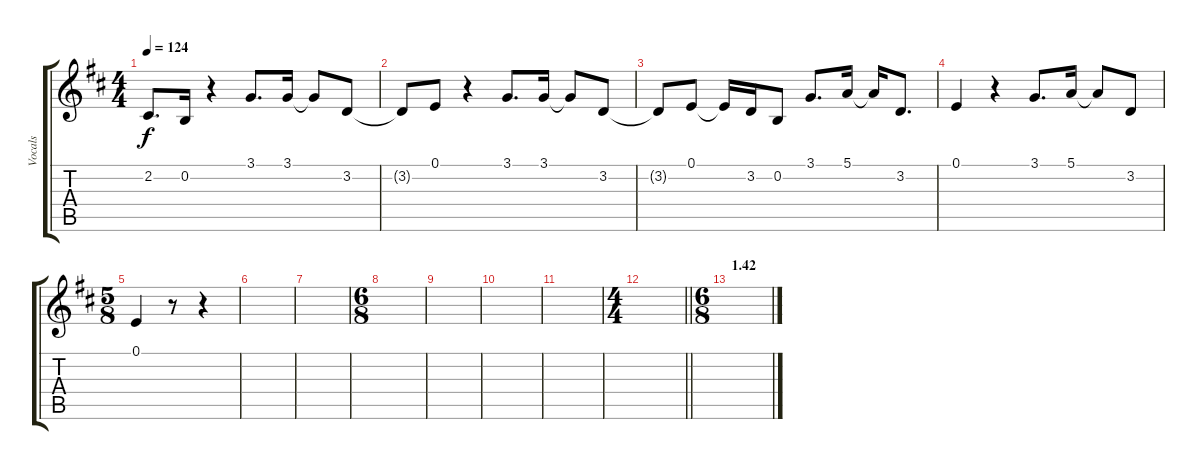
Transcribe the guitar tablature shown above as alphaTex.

\track ("Vocals" "Vocals") {instrument bassoon}
\staff {score tabs}
\tuning (E4 B3 G3 D3 A2 E2) {hide}
\ts (4 4)
\tempo 124
\clef g2
\ks d
2.2.8{d dy f} 0.2.16 r.4 3.1.8{d} 3.1.16 3.1{t}.8 3.2.8 |
3.2{t}.8 0.1.8 r.4 3.1.8{d} 3.1.16 3.1{t}.8 3.2.8 |
3.2{t}.8 0.1.8 0.1{t}.16 3.2.16 0.2.8 3.1.8{d} 5.1.16 5.1{t}.16 3.2.8{d} |
0.1.4 r.4 3.1.8{d} 5.1.16 5.1{t}.8 3.2.8 |
\ts (5 8)
0.1.4 r.8 r.4 |
|
|
\ts (6 8)
|
|
|
|
\ts (4 4)
\barLineRight lightlight
|
\ts (6 8)
\section ("" "1.42")
